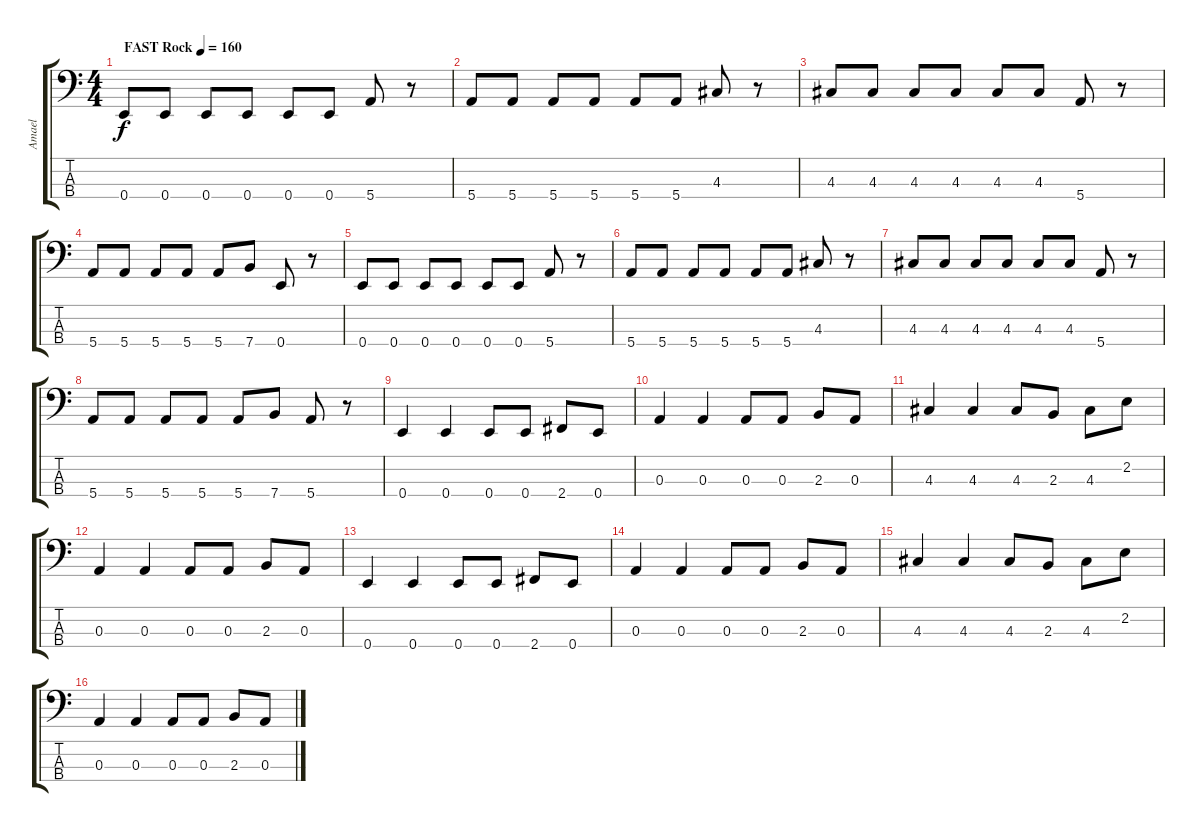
\track ("Amael" "Amael") {instrument electricbassfinger}
\staff {score tabs}
\tuning (G2 D2 A1 E1) {hide}
\ts (4 4)
\tempo (160 "FAST Rock")
\clef f4
\ks c
0.4.8{dy f instrument electricbassfinger} 0.4.8 0.4.8 0.4.8 0.4.8 0.4.8 5.4.8 r.8 |
5.4.8 5.4.8 5.4.8 5.4.8 5.4.8 5.4.8 4.3.8 r.8 |
4.3.8 4.3.8 4.3.8 4.3.8 4.3.8 4.3.8 5.4.8 r.8 |
5.4.8 5.4.8 5.4.8 5.4.8 5.4.8 7.4.8 0.4.8 r.8 |
0.4.8 0.4.8 0.4.8 0.4.8 0.4.8 0.4.8 5.4.8 r.8 |
5.4.8 5.4.8 5.4.8 5.4.8 5.4.8 5.4.8 4.3.8 r.8 |
4.3.8 4.3.8 4.3.8 4.3.8 4.3.8 4.3.8 5.4.8 r.8 |
5.4.8 5.4.8 5.4.8 5.4.8 5.4.8 7.4.8 5.4.8 r.8 |
0.4.4 0.4.4 0.4.8 0.4.8 2.4.8 0.4.8 |
0.3.4 0.3.4 0.3.8 0.3.8 2.3.8 0.3.8 |
4.3.4 4.3.4 4.3.8 2.3.8 4.3.8 2.2.8 |
0.3.4 0.3.4 0.3.8 0.3.8 2.3.8 0.3.8 |
0.4.4 0.4.4 0.4.8 0.4.8 2.4.8 0.4.8 |
0.3.4 0.3.4 0.3.8 0.3.8 2.3.8 0.3.8 |
4.3.4 4.3.4 4.3.8 2.3.8 4.3.8 2.2.8 |
0.3.4 0.3.4 0.3.8 0.3.8 2.3.8 0.3.8
